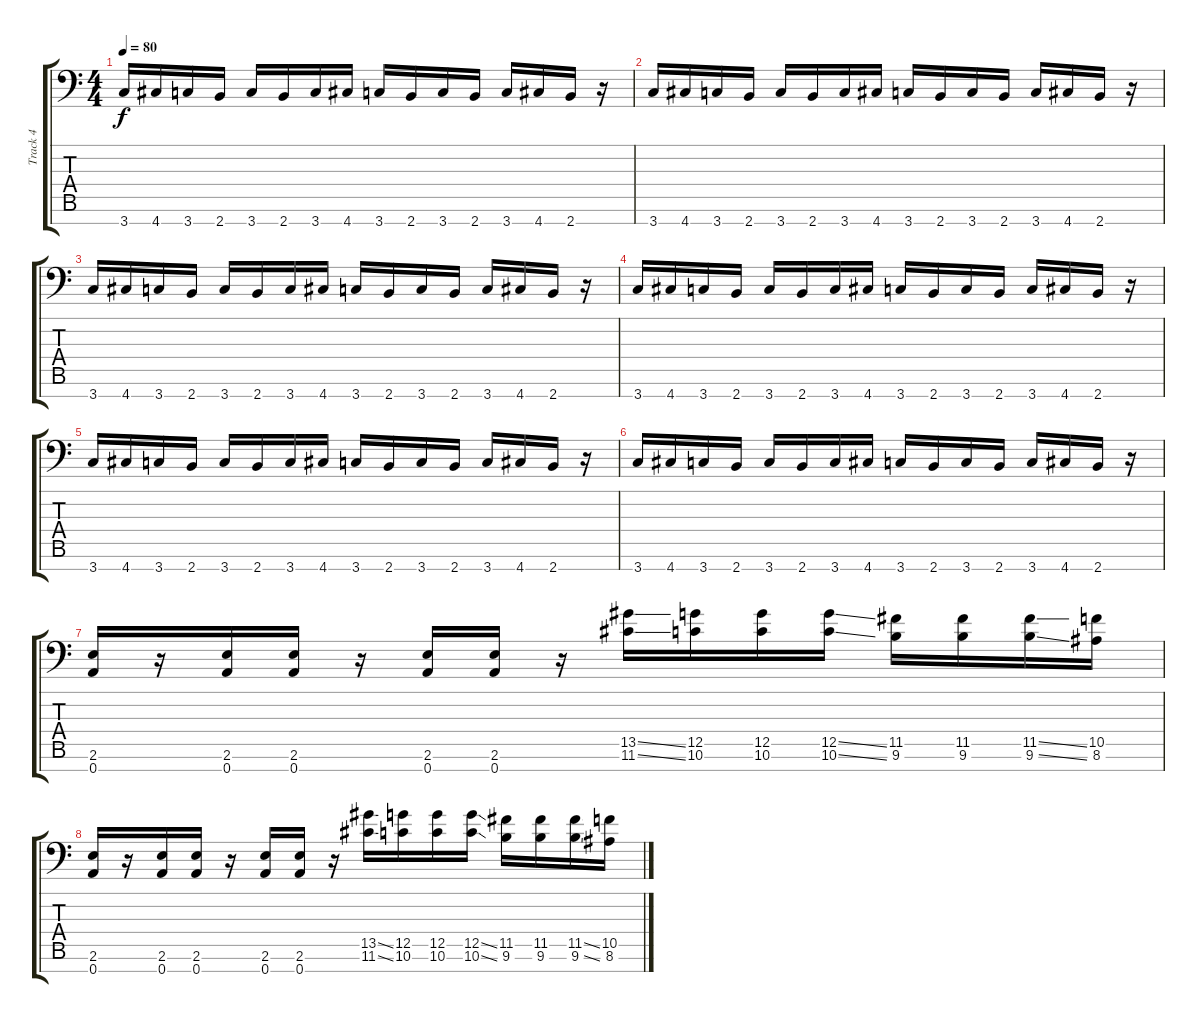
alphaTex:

\track ("Track 4" "Track 4") {instrument distortionguitar}
\staff {score tabs}
\tuning (D4 A3 F3 C3 G2 D2 A1) {hide}
\ts (4 4)
\tempo 80
\clef f4
\ks c
3.7.16{dy f} 4.7.16 3.7.16 2.7.16 3.7.16 2.7.16 3.7.16 4.7.16 3.7.16 2.7.16 3.7.16 2.7.16 3.7.16 4.7.16 2.7.16 r.16 |
3.7.16 4.7.16 3.7.16 2.7.16 3.7.16 2.7.16 3.7.16 4.7.16 3.7.16 2.7.16 3.7.16 2.7.16 3.7.16 4.7.16 2.7.16 r.16 |
3.7.16 4.7.16 3.7.16 2.7.16 3.7.16 2.7.16 3.7.16 4.7.16 3.7.16 2.7.16 3.7.16 2.7.16 3.7.16 4.7.16 2.7.16 r.16 |
3.7.16 4.7.16 3.7.16 2.7.16 3.7.16 2.7.16 3.7.16 4.7.16 3.7.16 2.7.16 3.7.16 2.7.16 3.7.16 4.7.16 2.7.16 r.16 |
3.7.16 4.7.16 3.7.16 2.7.16 3.7.16 2.7.16 3.7.16 4.7.16 3.7.16 2.7.16 3.7.16 2.7.16 3.7.16 4.7.16 2.7.16 r.16 |
3.7.16 4.7.16 3.7.16 2.7.16 3.7.16 2.7.16 3.7.16 4.7.16 3.7.16 2.7.16 3.7.16 2.7.16 3.7.16 4.7.16 2.7.16 r.16 |
(2.6 0.7).16 r.16 (2.6 0.7).16 (2.6 0.7).16 r.16 (2.6 0.7).16 (2.6 0.7).16 r.16 (13.5{ss} 11.6{ss}).16 (12.5 10.6).16 (12.5 10.6).16 (12.5{ss} 10.6{ss}).16 (11.5 9.6).16 (11.5 9.6).16 (11.5{ss} 9.6{ss}).16 (10.5 8.6).16 |
(2.6 0.7).16 r.16 (2.6 0.7).16 (2.6 0.7).16 r.16 (2.6 0.7).16 (2.6 0.7).16 r.16 (13.5{ss} 11.6{ss}).16 (12.5 10.6).16 (12.5 10.6).16 (12.5{ss} 10.6{ss}).16 (11.5 9.6).16 (11.5 9.6).16 (11.5{ss} 9.6{ss}).16 (10.5 8.6).16
